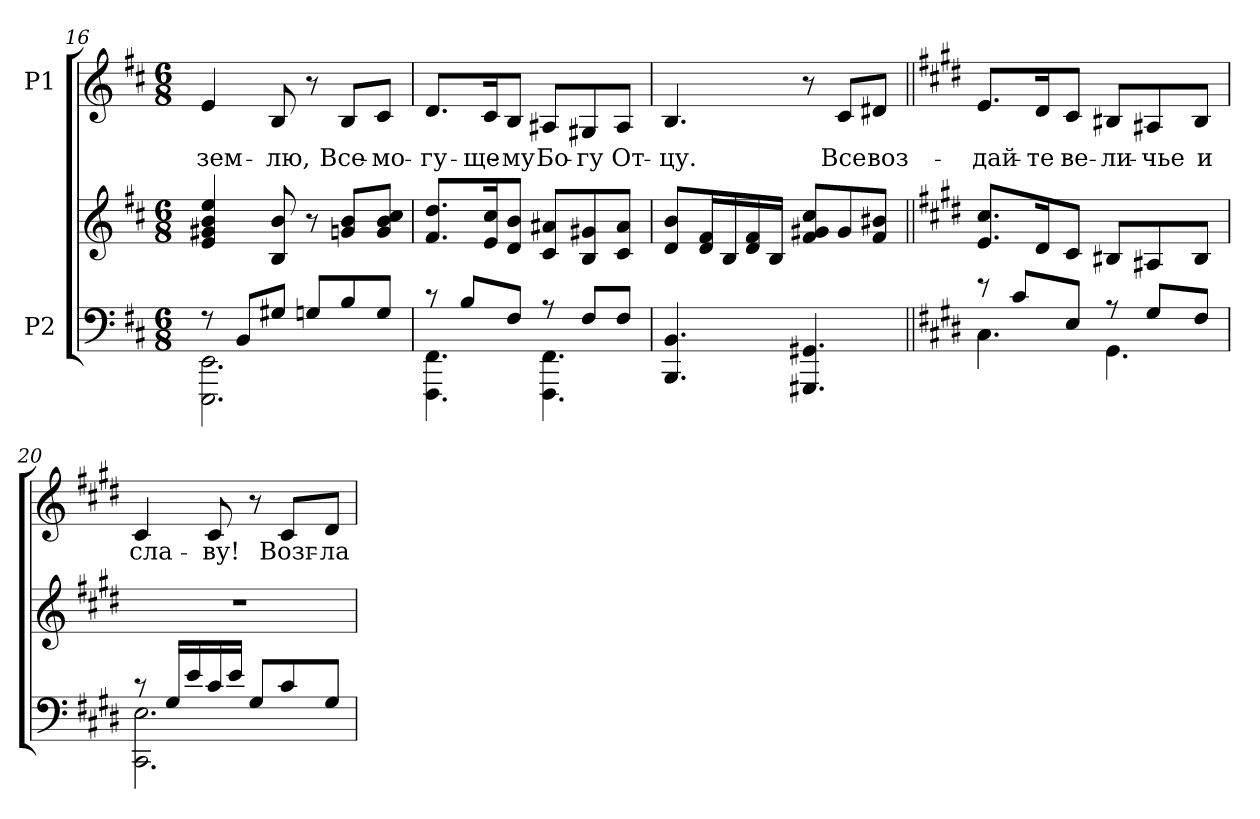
**kern	**kern	**kern	**text
*part2	*part2	*part1	*part1
*staff3	*staff2	*staff1	*staff1
*I"P2	*	*I"P1	*
*clefF4	*clefG2	*clefG2	*
*k[f#c#]	*k[f#c#]	*k[f#c#]	*
*b:	*b:	*b:	*
*M6/8	*M6/8	*M6/8	*
=16	=16	=16	=16
*^	*	*	*
!	!	!	!	!LO:LY:b:color=#000000
8r	2.EEEi\ 2.EEi	4ei/ 4g#Xi 4bi 4eei	4ei/	зем-
8BBi/L	.	.	.	.
!	!	!	!	!LO:LY:b:color=#000000
8G#Xi/J	.	8Bi/ 8bi	8Bi/	-лю,
8Gni/L	.	8r	8r	.
!	!	!	!	!LO:LY:b:color=#000000
8Bi/	.	8gni/ 8biL	8Bi/L	Все-
!	!	!	!	!LO:LY:b:color=#000000
8Gi/J	.	8gi/ 8bi 8cc#iJ	8c#i/J	-мо-
=17	=17	=17	=17	=17
!	!	!	!	!LO:LY:b:color=#000000
8r	4.FFF#i\ 4.FF#i	8.f#i/ 8.ddiL	8.di/L	-гу-
8Bi/L	.	.	.	.
!	!	!	!	!LO:LY:b:color=#000000
.	.	16ei/ 16cc#iK	16c#i/K	-ще-
!	!	!	!	!LO:LY:b:color=#000000
8F#i/J	.	8di/ 8biJ	8Bi/J	-му
!	!	!	!	!LO:LY:b:color=#000000
8r	4.FFF#i\ 4.FF#i	8c#i/ 8a#XiL	8A#Xi/L	Бо-
!	!	!	!	!LO:LY:b:color=#000000
8F#i/L	.	8Bi/ 8g#Xi	8G#Xi/	-гу
!	!	!	!	!LO:LY:b:color=#000000
8F#i/J	.	8c#i/ 8a#iJ	8A#i/J	От-
*v	*v	*	*	*
=18	=18	=18	=18
!	!	!	!LO:LY:b:color=#000000
4.BBBi/ 4.BBi	8di/ 8biL	4.Bi/	-цу.
.	16di/ 16f#iL	.	.
.	16Bi/	.	.
.	16di/ 16f#i	.	.
.	16Bi/JJ	.	.
4.GGG#Xi/ 4.GG#Xi	8f#i/ 8g#Xi 8cc#iL	8r	.
!	!	!	!LO:LY:b:color=#000000
.	8g#i/	8c#i/L	Все
!	!	!	!LO:LY:b:color=#000000
.	8f#i/ 8b#XiJ	8d#Xi/J	воз-
!!LO:LB:g=z
=19||	=19||	=19||	=19||
*k[f#c#g#d#]	*k[f#c#g#d#]	*k[f#c#g#d#]	*
*c#:	*c#:	*c#:	*
*^	*	*	*
!	!	!	!	!LO:LY:b:color=#000000
8r	4.C#i\	8.ei/ 8.cc#iL	8.ei/L	-дай-
8c#i/L	.	.	.	.
!	!	!	!	!LO:LY:b:color=#000000
.	.	16d#i/K	16d#i/K	-те
!	!	!	!	!LO:LY:b:color=#000000
8Ei/J	.	8c#i/J	8c#i/J	ве-
!	!	!	!	!LO:LY:b:color=#000000
8r	4.GG#i\	8B#Xi/L	8B#Xi/L	-ли-
!	!	!	!	!LO:LY:b:color=#000000
8G#i/L	.	8A#Xi/	8A#Xi/	-чье
!	!	!	!	!LO:LY:b:color=#000000
8F#i/J	.	8B#i/J	8B#i/J	и
=20	=20	=20	=20	=20
!	!	!LO:N:vis=1	!	!
!	!	!	!	!LO:LY:b:color=#000000
8r	2.CC#i\ 2.Ei	2.r	4c#i/	сла-
16G#i/LL	.	.	.	.
16ei/	.	.	.	.
!	!	!	!	!LO:LY:b:color=#000000
16c#i/	.	.	8c#i/	-ву!
16ei/JJ	.	.	.	.
8G#i/L	.	.	8r	.
!	!	!	!	!LO:LY:b:color=#000000
8c#i/	.	.	8c#i/L	Возг-
!	!	!	!	!LO:LY:b:color=#000000
8G#i/J	.	.	8d#i/J	-ла-
*v	*v	*	*	*
=	=	=	=
*-	*-	*-	*-
